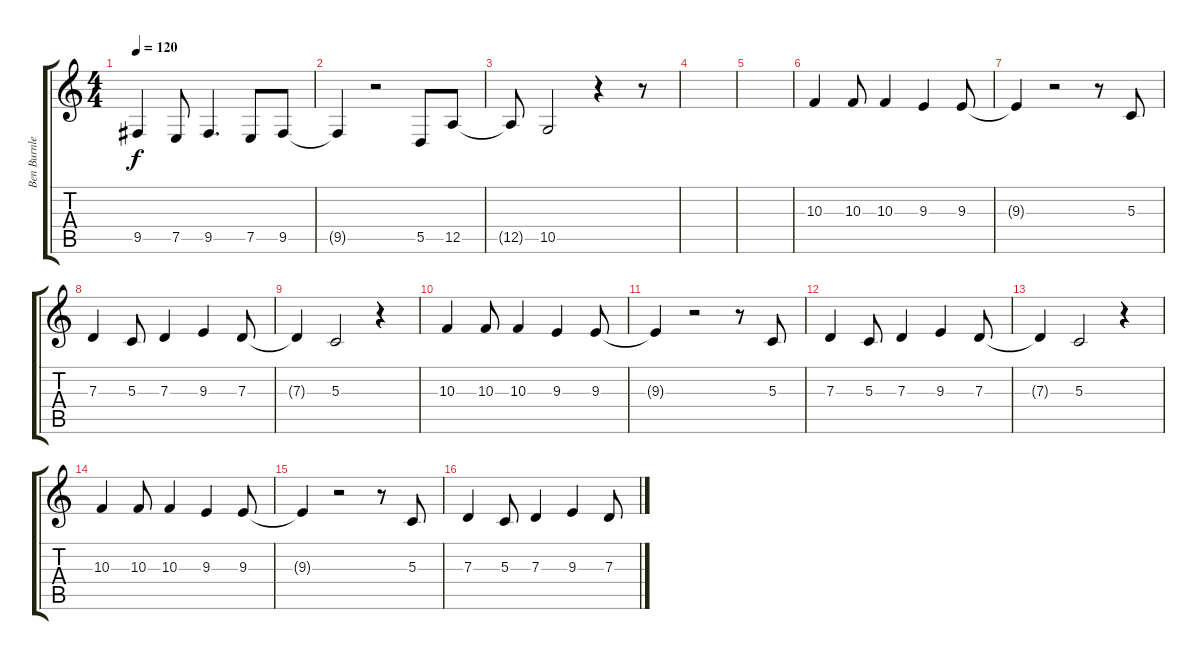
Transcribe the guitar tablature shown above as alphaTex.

\track ("Ben Burnley (voce)" "Ben Burnle") {instrument lead6voice}
\staff {score tabs}
\tuning (E4 B3 G3 D3 A2 E2) {hide}
\ts (4 4)
\tempo 120
\clef g2
\ks c
9.5{t}.4{dy f} 7.5.8 9.5.4{d} 7.5.8 9.5.8 |
9.5{t}.4 r.2 5.5.8 12.5.8 |
12.5{t}.8 10.5.2 r.4 r.8 |
|
|
10.3.4 10.3.8 10.3.4 9.3.4 9.3.8 |
9.3{t}.4 r.2 r.8 5.3.8 |
7.3.4 5.3.8 7.3.4 9.3.4 7.3.8 |
7.3{t}.4 5.3.2 r.4 |
10.3.4 10.3.8 10.3.4 9.3.4 9.3.8 |
9.3{t}.4 r.2 r.8 5.3.8 |
7.3.4 5.3.8 7.3.4 9.3.4 7.3.8 |
7.3{t}.4 5.3.2 r.4 |
10.3.4 10.3.8 10.3.4 9.3.4 9.3.8 |
9.3{t}.4 r.2 r.8 5.3.8 |
7.3.4 5.3.8 7.3.4 9.3.4 7.3.8
